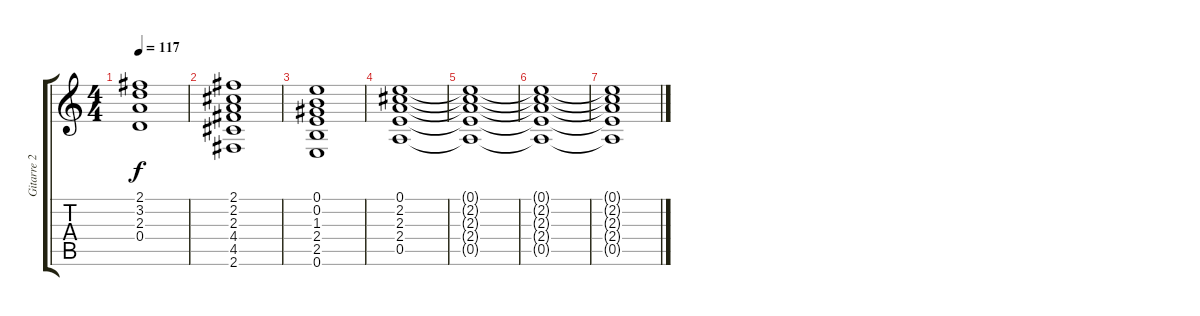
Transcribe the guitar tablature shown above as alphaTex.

\track ("Gitarre 2" "Gitarre 2") {instrument acousticguitarnylon}
\staff {score tabs}
\tuning (E4 B3 G3 D3 A2 E2) {hide}
\ts (4 4)
\tempo 117
\clef g2
\ks c
(2.1 3.2 2.3 0.4).1{dy f} |
(2.1 2.2 2.3 4.4 4.5 2.6).1 |
(0.1 0.2 1.3 2.4 2.5 0.6).1 |
(0.1 2.2 2.3 2.4 0.5).1 |
(0.1{t} 2.2{t} 2.3{t} 2.4{t} 0.5{t}).1 |
(0.1{t} 2.2{t} 2.3{t} 2.4{t} 0.5{t}).1 |
(0.1{t} 2.2{t} 2.3{t} 2.4{t} 0.5{t}).1
